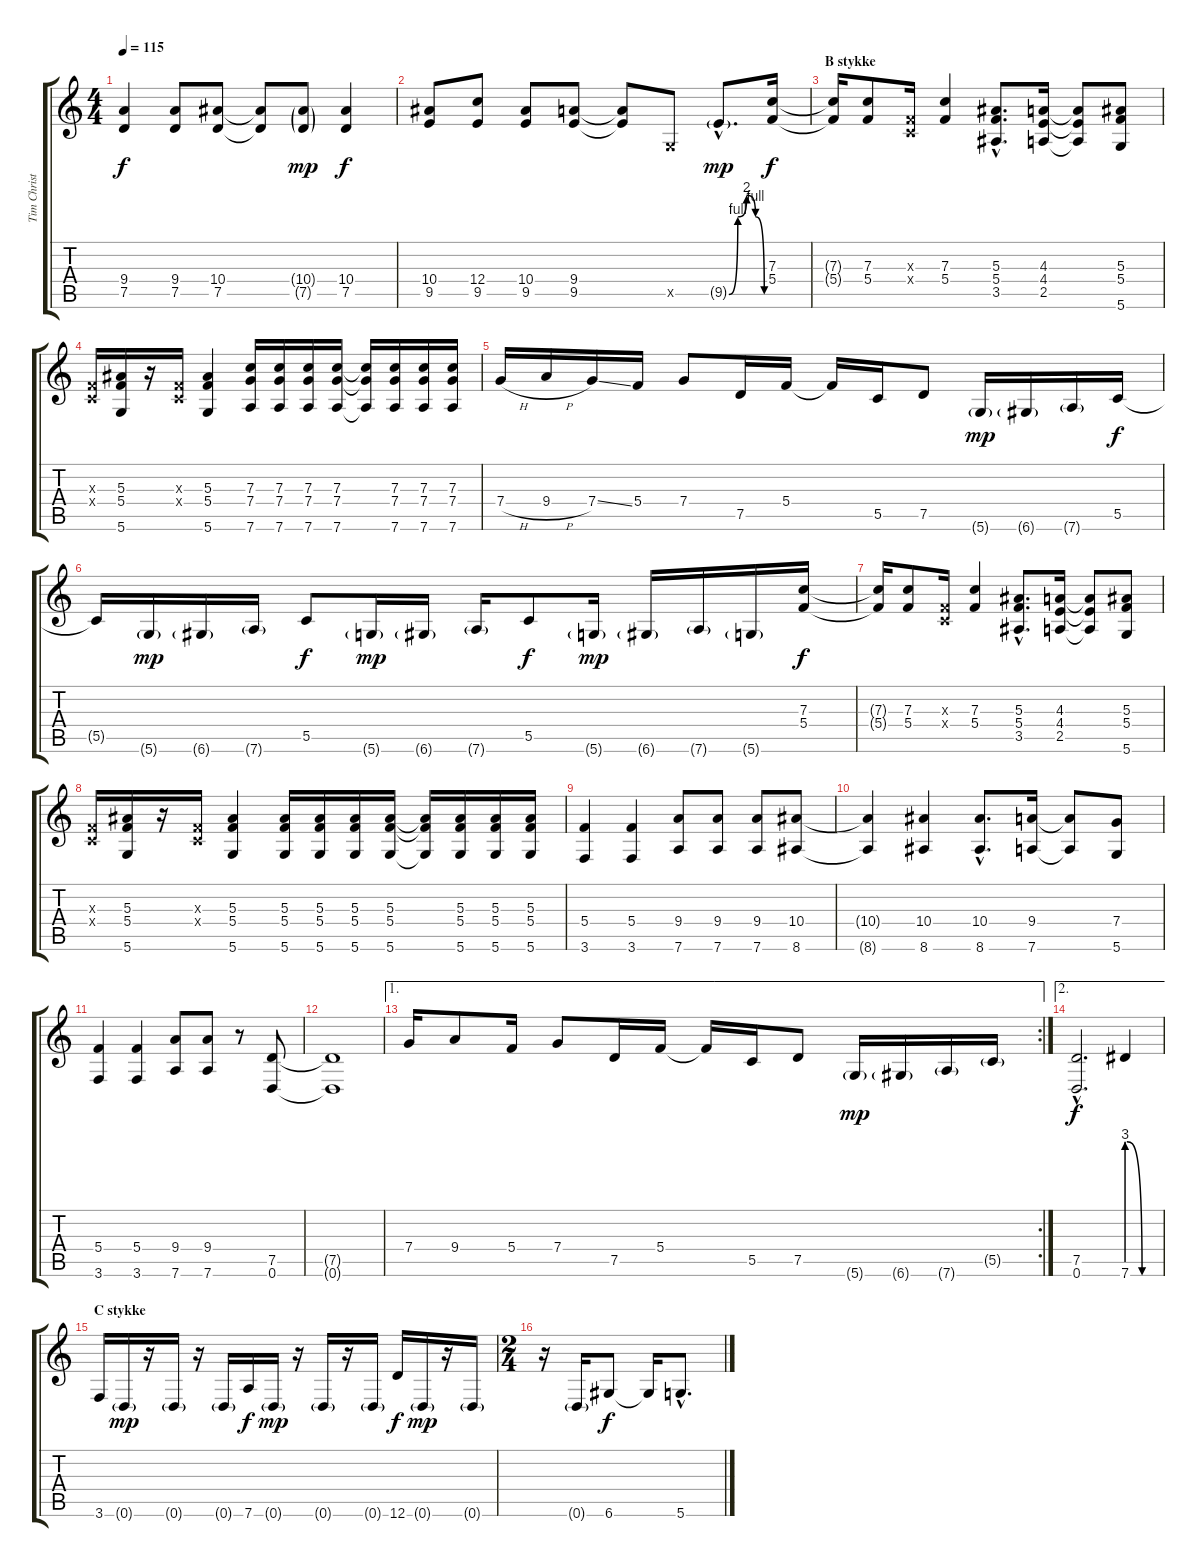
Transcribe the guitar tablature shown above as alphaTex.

\track ("Tim Christensen (Guitar)" "Tim Christ") {instrument distortionguitar}
\staff {score tabs}
\tuning (D4 A3 F3 C3 G2 D2) {hide}
\ts (4 4)
\tempo 115
\clef g2
\ks c
(9.4 7.5).4{dy f} (9.4 7.5).8 (10.4 7.5).8 (10.4{t} 7.5{t}).8 (10.4{g} 7.5{g}).8{dy mp} (10.4 7.5).4{dy f} |
(10.4 9.5).8 (12.4 9.5).8 (10.4 9.5).8 (9.4 9.5).8 (9.4{t} 9.5{t}).8 0.5{x}.8 9.5{be (custom 0 0 15 4 30 8 45 4 60 0) g hac}.8{d dy mp} (7.3 5.4).16{dy f} |
\section ("" "B stykke")
(7.3{t} 5.4{t}).16 (7.3 5.4).8 (0.3{x} 0.4{x}).16 (7.3 5.4).4 (5.3{hac} 5.4{hac} 3.5{hac}).8{d} (4.3 4.4 2.5).16 (4.3{t} 4.4{t} 2.5{t}).8 (5.3 5.4 5.6).8 |
(0.3{x} 0.4{x}).16 (5.3 5.4 5.6).16 r.16 (0.3{x} 0.4{x}).16 (5.3 5.4 5.6).4 (7.3 7.4 7.6).16 (7.3 7.4 7.6).16 (7.3 7.4 7.6).16 (7.3 7.4 7.6).16 (7.3{t} 7.4{t} 7.6{t}).16 (7.3 7.4 7.6).16 (7.3 7.4 7.6).16 (7.3 7.4 7.6).16 |
7.4{h}.16 9.4{h}.16 7.4{ss}.16 5.4.16 7.4.8 7.5.16 5.4.16 5.4{t}.16 5.5.16 7.5.8 5.6{g}.16{dy mp} 6.6{g}.16 7.6{g}.16 5.5.16{dy f} |
5.5{t}.16 5.6{g}.16{dy mp} 6.6{g}.16 7.6{g}.16 5.5.8{dy f} 5.6{g}.16{dy mp} 6.6{g}.16 7.6{g}.16 5.5.8{dy f} 5.6{g}.16{dy mp} 6.6{g}.16 7.6{g}.16 5.6{g}.16 (7.3 5.4).16{dy f} |
(7.3{t} 5.4{t}).16 (7.3 5.4).8 (0.3{x} 0.4{x}).16 (7.3 5.4).4 (5.3{hac} 5.4{hac} 3.5{hac}).8{d} (4.3 4.4 2.5).16 (4.3{t} 4.4{t} 2.5{t}).8 (5.3 5.4 5.6).8 |
(0.3{x} 0.4{x}).16 (5.3 5.4 5.6).16 r.16 (0.3{x} 0.4{x}).16 (5.3 5.4 5.6).4 (5.3 5.4 5.6).16 (5.3 5.4 5.6).16 (5.3 5.4 5.6).16 (5.3 5.4 5.6).16 (5.3{t} 5.4{t} 5.6{t}).16 (5.3 5.4 5.6).16 (5.3 5.4 5.6).16 (5.3 5.4 5.6).16 |
(5.4 3.6).4 (5.4 3.6).4 (9.4 7.6).8 (9.4 7.6).8 (9.4 7.6).8 (10.4 8.6).8 |
(10.4{t} 8.6{t}).4 (10.4 8.6).4 (10.4{hac} 8.6{hac}).8{d} (9.4 7.6).16 (9.4{t} 7.6{t}).8 (7.4 5.6).8 |
(5.4 3.6).4 (5.4 3.6).4 (9.4 7.6).8 (9.4 7.6).8 r.8 (7.5 0.6).8 |
(7.5{t} 0.6{t}).1 |
\ae 1
\rc 2
7.4.16 9.4.8 5.4.16 7.4.8 7.5.16 5.4.16 5.4{t}.16 5.5.16 7.5.8 5.6{g}.16{dy mp} 6.6{g}.16 7.6{g}.16 5.5{g}.16 |
\ae 2
(7.5{hac} 0.6{hac}).2{d dy f} 7.6{be (custom 0 12 28 0 53 0 55 0 58 0 60 0)}.4 |
\section ("" "C stykke")
3.6.16 0.6{g}.16{dy mp} r.16 0.6{g}.16 r.16 0.6{g}.16 7.6.16{dy f} 0.6{g}.16{dy mp} r.16 0.6{g}.16 r.16 0.6{g}.16 12.6.16{dy f} 0.6{g}.16{dy mp} r.16 0.6{g}.16 |
\ts (2 4)
r.16 0.6{g}.16 6.6.8{dy f} 6.6{t}.16 5.6{hac}.8{d}
